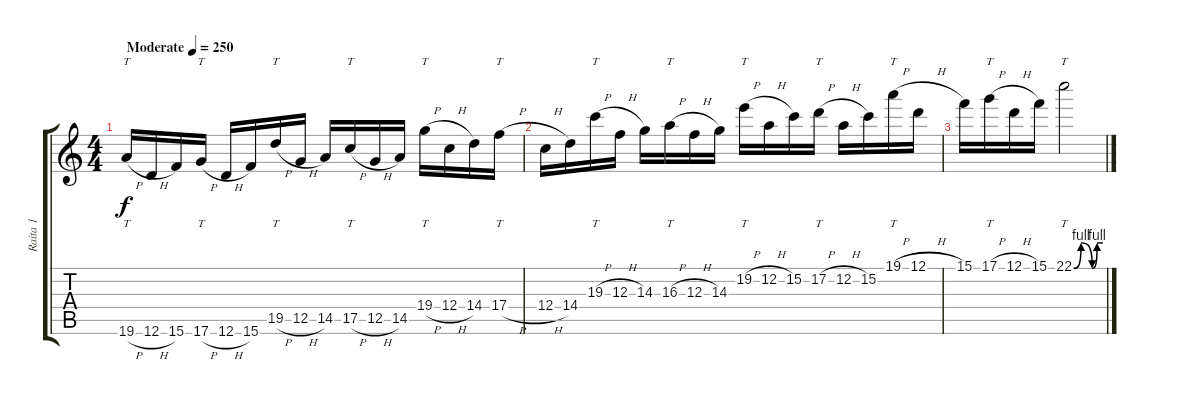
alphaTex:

\track ("Raita 1" "Raita 1") {instrument distortionguitar}
\staff {score tabs}
\tuning (D4 A3 F3 C3 G2 D2) {hide}
\ts (4 4)
\tempo (250 "Moderate")
\clef g2
\ks c
19.6{h}.16{tt dy f instrument distortionguitar} 12.6{h}.16 15.6.16 17.6{h}.16{tt} 12.6{h}.16 15.6.16 19.5{h}.16{tt} 12.5{h}.16 14.5.16 17.5{h}.16{tt} 12.5{h}.16 14.5.16 19.4{h}.16{tt} 12.4{h}.16 14.4.16 17.4{h}.16{tt} |
12.4{h}.16 14.4.16 19.3{h}.16{tt} 12.3{h}.16 14.3.16 16.3{h}.16{tt} 12.3{h}.16 14.3.16 19.2{h}.16{tt} 12.2{h}.16 15.2.16 17.2{h}.16{tt} 12.2{h}.16 15.2.16 19.1{h}.16{tt} 12.1{h}.16 |
15.1.16 17.1{h}.16{tt} 12.1{h}.16 15.1.16 22.1{be (custom 0 0 15 4 38 0 48 4 60 4)}.2{tt}
